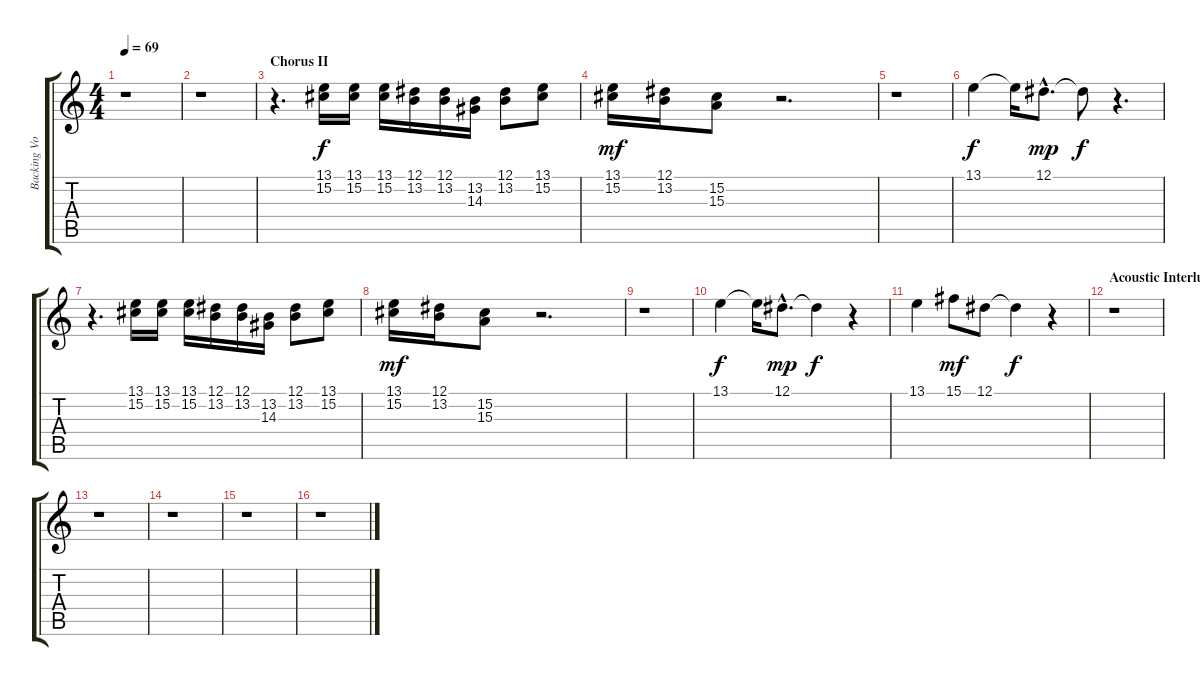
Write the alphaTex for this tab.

\track ("Backing Vocal" "Backing Vo") {instrument choiraahs}
\staff {score tabs}
\tuning (Eb4 Bb3 Gb3 Db3 Ab2 Eb2) {hide}
\ts (4 4)
\tempo 69
\clef g2
\ks c
r.1{dy f} |
r.1 |
\section ("" "Chorus II")
r.4{d} (13.1 15.2).16 (13.1 15.2).16 (13.1 15.2).16 (12.1 13.2).16 (12.1 13.2).16 (13.2 14.3).16 (12.1 13.2).8 (13.1 15.2).8 |
(13.1 15.2).16{dy mf} (12.1 13.2).16 (15.2 15.3).8 r.2{d} |
r.1 |
13.1.4{dy f} 13.1{t}.16 12.1{hac}.8{d dy mp} 12.1{t}.8{dy f} r.4{d} |
r.4{d} (13.1 15.2).16 (13.1 15.2).16 (13.1 15.2).16 (12.1 13.2).16 (12.1 13.2).16 (13.2 14.3).16 (12.1 13.2).8 (13.1 15.2).8 |
(13.1 15.2).16{dy mf} (12.1 13.2).16 (15.2 15.3).8 r.2{d} |
r.1 |
13.1.4{dy f} 13.1{t}.16 12.1{hac}.8{d dy mp} 12.1{t}.4{dy f} r.4 |
13.1.4 15.1.8{dy mf} 12.1.8 12.1{t}.4{dy f} r.4 |
\section ("" "Acoustic Interlude")
r.1 |
r.1 |
r.1 |
r.1 |
r.1
